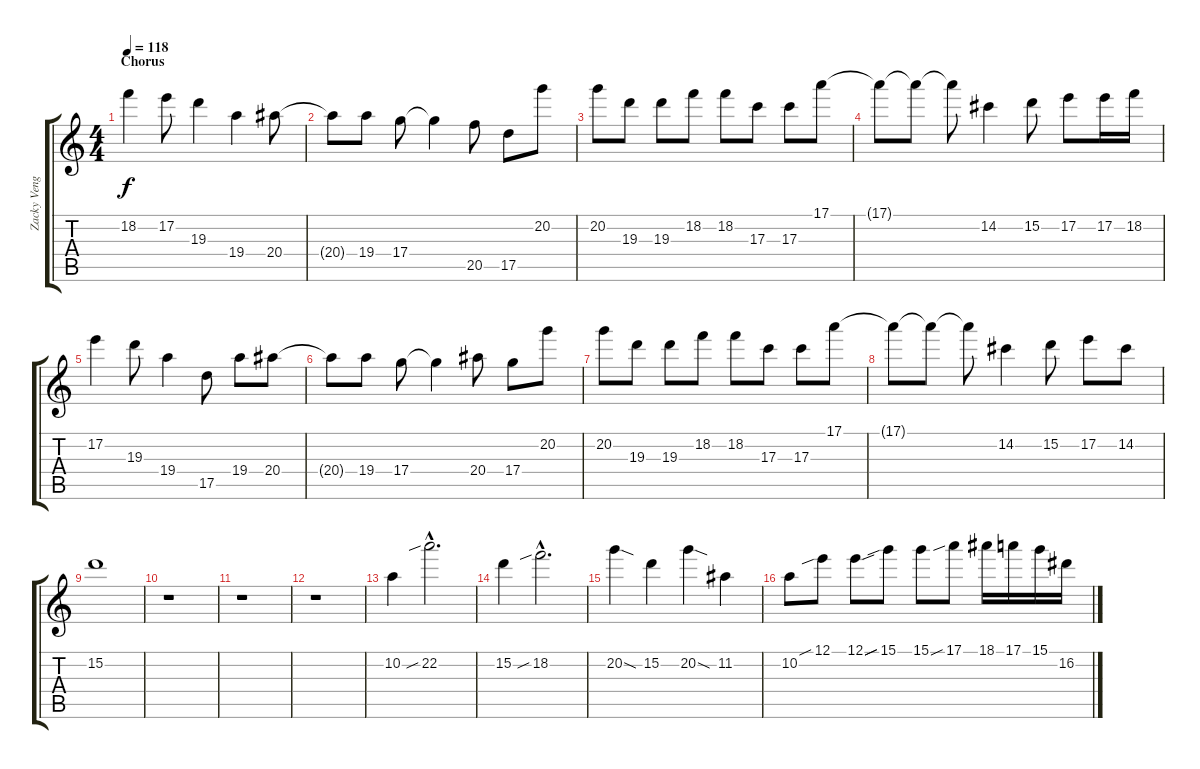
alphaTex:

\track ("Zacky Vengence" "Zacky Veng") {instrument distortionguitar}
\staff {score tabs}
\tuning (E4 B3 G3 D3 A2 D2) {hide}
\ts (4 4)
\section ("" "Chorus")
\tempo 118
\clef g2
\ks c
18.2.4{dy f} 17.2.8 19.3.4 19.4.4 20.4.8 |
20.4{t}.8 19.4.8 17.4.8 17.4{t}.4 20.5.8 17.5.8 20.2.8 |
20.2.8 19.3.8 19.3.8 18.2.8 18.2.8 17.3.8 17.3.8 17.1.8 |
17.1{t}.8 17.1{t}.8 17.1{t}.8 14.2.4 15.2.8 17.2.8 17.2.16 18.2.16 |
17.2.4 19.3.8 19.4.4 17.5.8 19.4.8 20.4.8 |
20.4{t}.8 19.4.8 17.4.8 17.4{t}.4 20.4.8 17.4.8 20.2.8 |
20.2.8 19.3.8 19.3.8 18.2.8 18.2.8 17.3.8 17.3.8 17.1.8 |
17.1{t}.8 17.1{t}.8 17.1{t}.8 14.2.4 15.2.8 17.2.8 14.2.8 |
15.2.1{volume 10} |
r.1 |
r.1 |
r.1{volume 16} |
10.2.4 22.2{sib hac}.2{d} |
15.2.4 18.2{sib hac}.2{d} |
20.2{sod}.4 15.2.4 20.2{sod}.4 11.2.4 |
10.2.8 12.1{sib}.8 12.1{sou}.8 15.1{sib}.8 15.1.8 17.1{sib}.8 18.1.16 17.1.16 15.1.16 16.2.16
